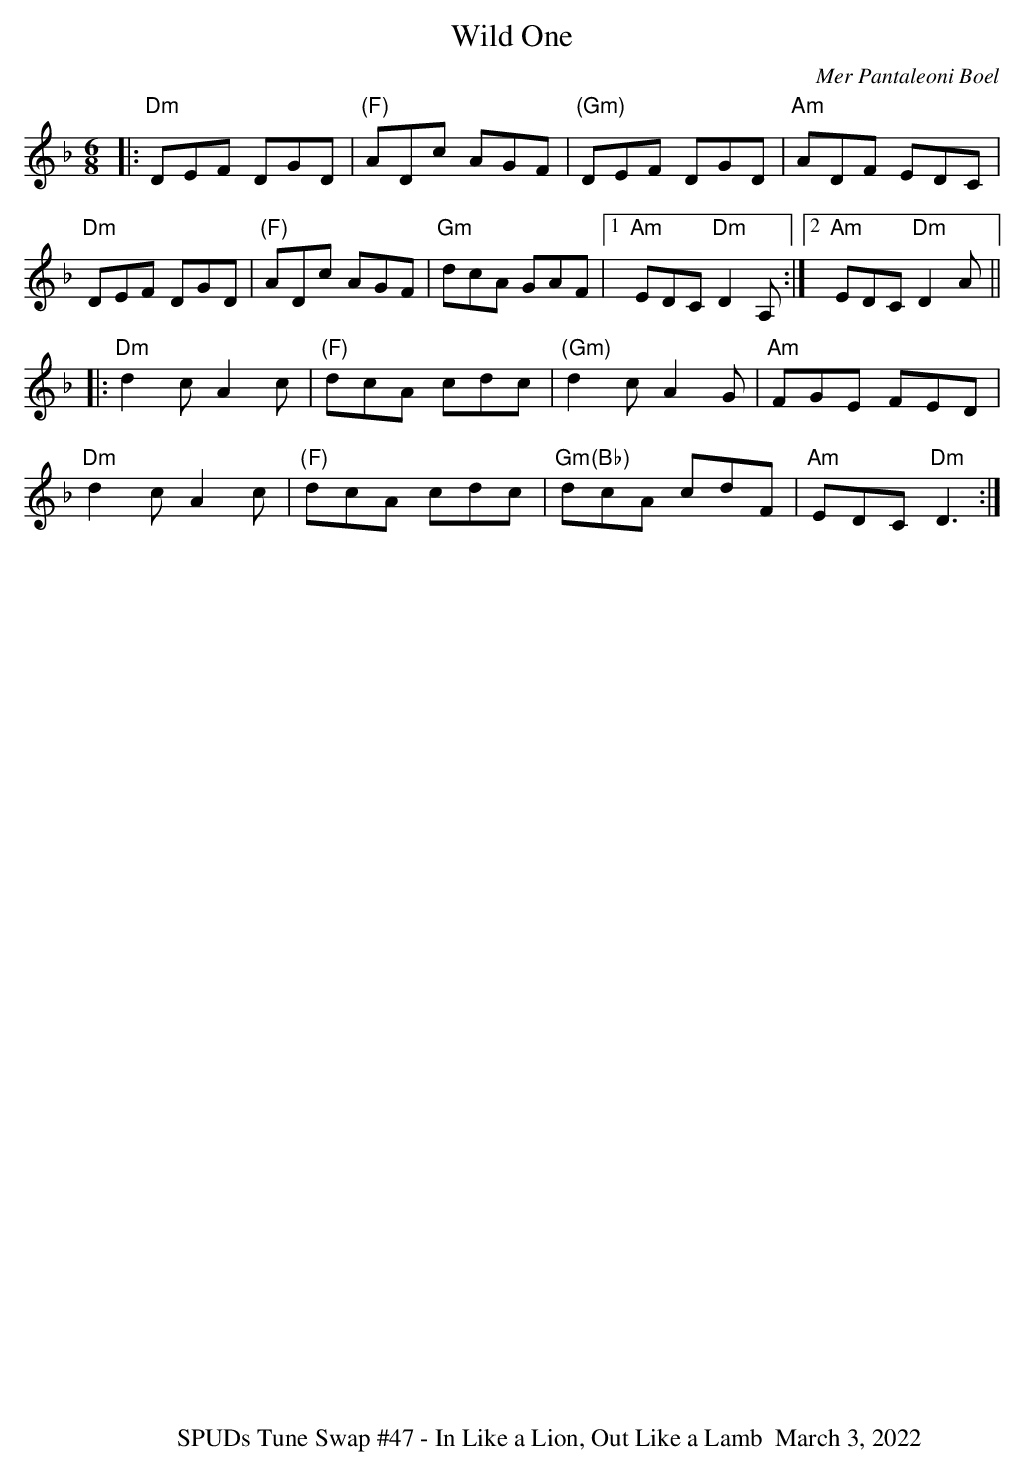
X:1
T:Wild One
M:6/8
L:1/8
C:Mer Pantaleoni Boel
K:Dm
|:"Dm"DEF DGD|"(F)"ADc AGF|"(Gm)"DEF DGD|"Am"ADF EDC |
"Dm"DEF DGD|"(F)"ADc AGF|"Gm"dcA GAF|1 "Am"EDC "Dm"D2A,:|[2 "Am"EDC "Dm"D2A ||
|: "Dm"d2c A2c|"(F)"dcA cdc|"(Gm)"d2c A2G|"Am"FGE FED |
"Dm"d2c A2c|"(F)"dcA cdc|"Gm(Bb)"dcA cdF| "Am"EDC "Dm"D3:|
